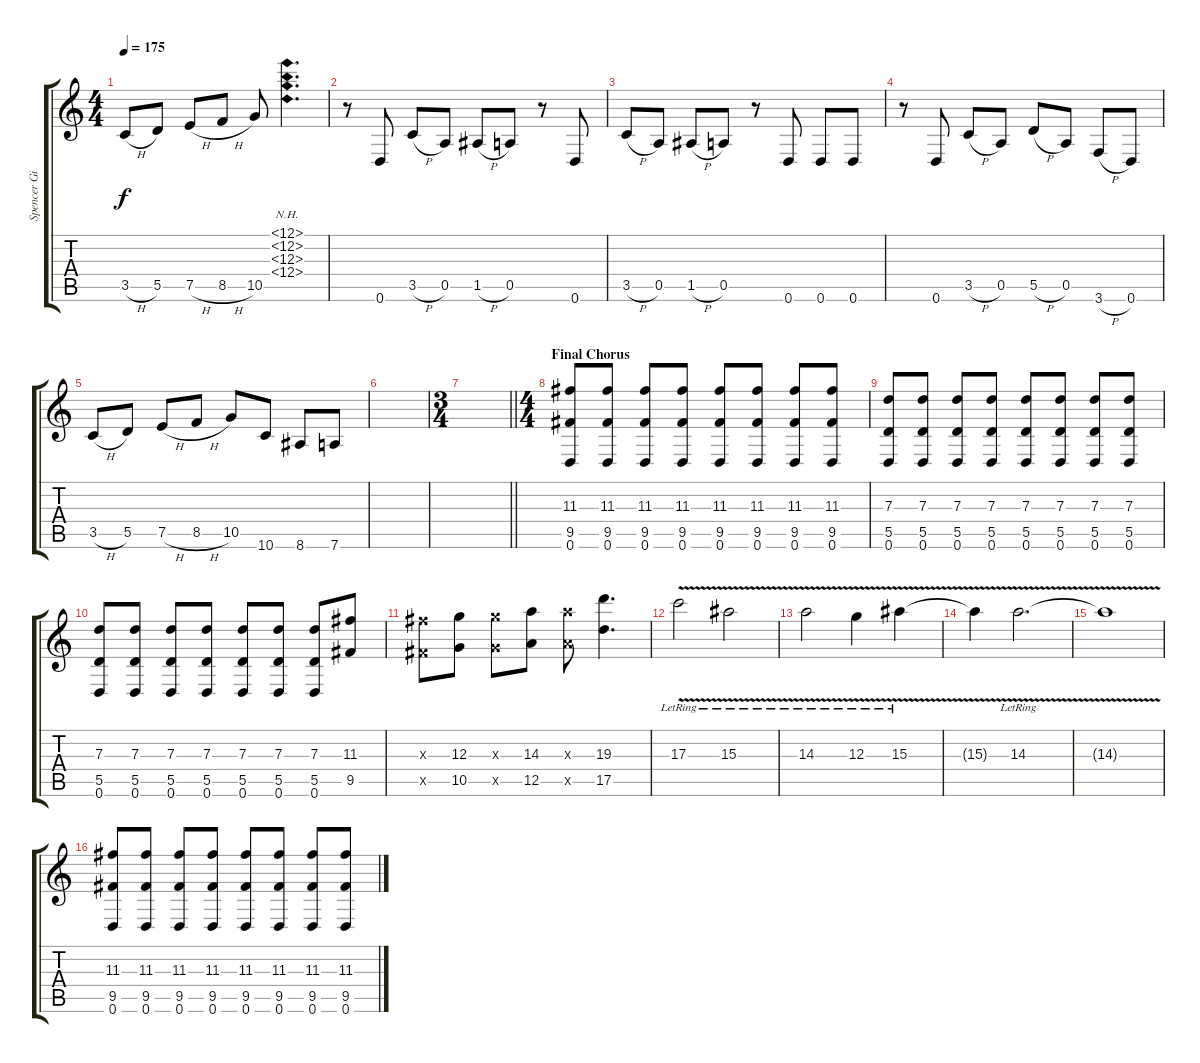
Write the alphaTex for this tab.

\track ("Spencer Gill - Doubled" "Spencer Gi") {instrument overdrivenguitar}
\staff {score tabs}
\tuning (E4 B3 G3 D3 A2 D2) {hide}
\ts (4 4)
\tempo 175
\clef g2
\ks c
3.5{h}.8{dy f} 5.5.8 7.5{h}.8 8.5{h}.8 10.5.8 (12.1{nh} 12.2{nh} 12.3{nh} 12.4{nh}).4{d} |
r.8 0.6.8 3.5{h}.8 0.5.8 1.5{h}.8 0.5.8 r.8 0.6.8 |
3.5{h}.8 0.5.8 1.5{h}.8 0.5.8 r.8 0.6.8 0.6.8 0.6.8 |
r.8 0.6.8 3.5{h}.8 0.5.8 5.5{h}.8 0.5.8 3.6{h}.8 0.6.8 |
3.5{h}.8 5.5.8 7.5{h}.8 8.5{h}.8 10.5.8 10.6.8 8.6.8 7.6.8 |
|
\ts (3 4)
\barLineRight lightlight
|
\ts (4 4)
\section ("" "Final Chorus")
(11.3 9.5 0.6).8 (11.3 9.5 0.6).8 (11.3 9.5 0.6).8 (11.3 9.5 0.6).8 (11.3 9.5 0.6).8 (11.3 9.5 0.6).8 (11.3 9.5 0.6).8 (11.3 9.5 0.6).8 |
(7.3 5.5 0.6).8 (7.3 5.5 0.6).8 (7.3 5.5 0.6).8 (7.3 5.5 0.6).8 (7.3 5.5 0.6).8 (7.3 5.5 0.6).8 (7.3 5.5 0.6).8 (7.3 5.5 0.6).8 |
(7.3 5.5 0.6).8 (7.3 5.5 0.6).8 (7.3 5.5 0.6).8 (7.3 5.5 0.6).8 (7.3 5.5 0.6).8 (7.3 5.5 0.6).8 (7.3 5.5 0.6).8 (11.3 9.5).8 |
(11.3{x} 9.5{x}).8 (12.3 10.5).8 (12.3{x} 10.5{x}).8 (14.3 12.5).8 (14.3{x} 12.5{x}).8 (19.3 17.5).4{d} |
17.3{v lr}.2 15.3{v lr}.2 |
14.3{v lr}.2 12.3{v lr}.4 15.3{v lr}.4 |
15.3{t}.4 14.3{v lr}.2{d} |
14.3{t}.1 |
(11.3 9.5 0.6).8 (11.3 9.5 0.6).8 (11.3 9.5 0.6).8 (11.3 9.5 0.6).8 (11.3 9.5 0.6).8 (11.3 9.5 0.6).8 (11.3 9.5 0.6).8 (11.3 9.5 0.6).8
